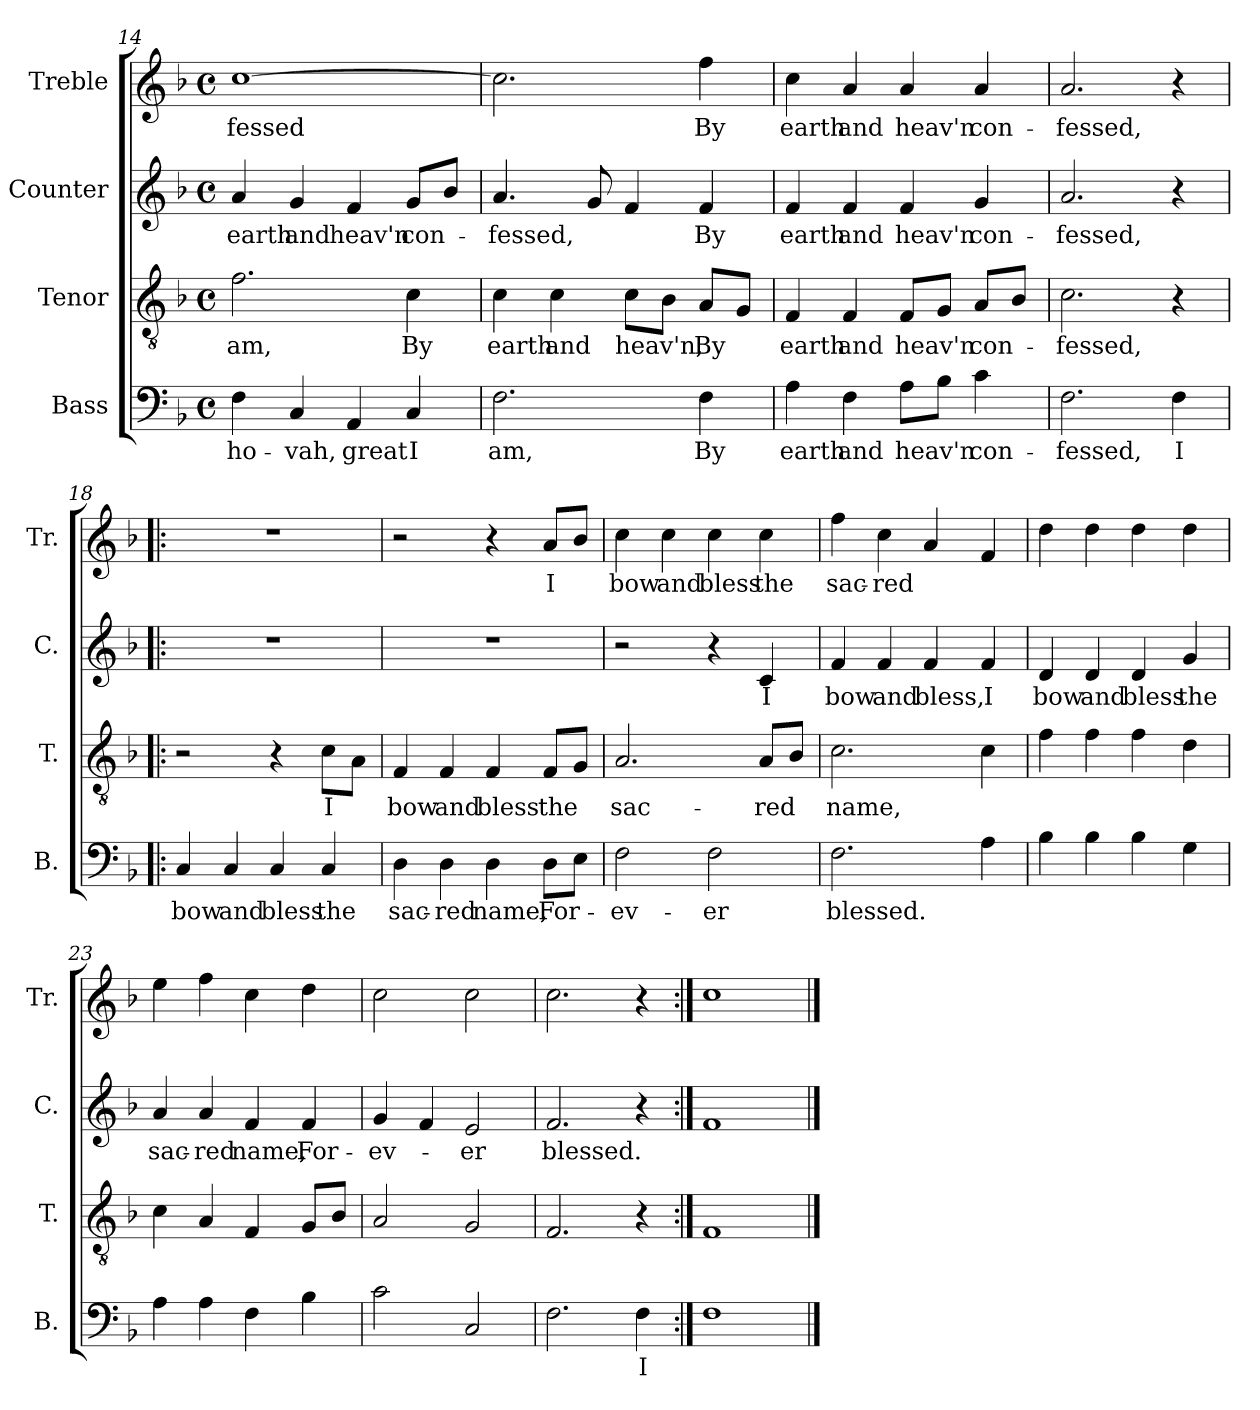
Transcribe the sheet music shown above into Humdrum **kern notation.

**kern	**text	**kern	**text	**kern	**text	**kern	**text
*part4	*part4	*part3	*part3	*part2	*part2	*part1	*part1
*staff4	*staff4	*staff3	*staff3	*staff2	*staff2	*staff1	*staff1
*I"Bass	*	*I"Tenor	*	*I"Counter	*	*I"Treble	*
*I'B.	*	*I'T.	*	*I'C.	*	*I'Tr.	*
*clefF4	*	*clefGv2	*	*clefG2	*	*clefG2	*
*k[b-]	*	*k[b-]	*	*k[b-]	*	*k[b-]	*
*M4/4	*	*M4/4	*	*M4/4	*	*M4/4	*
*met(c)	*	*met(c)	*	*met(c)	*	*met(c)	*
=14	=14	=14	=14	=14	=14	=14	=14
4F\	-ho-	2.f\	am,	4a/	earth	[1cc	-fessed
4C/	-vah,	.	.	4g/	and	.	.
4AA/	great	.	.	4f/	heav'n	.	.
4C/	I	4c\	By	8g/L	con-	.	.
.	.	.	.	8b-/J	.	.	.
!!LO:LB:g=z
=15	=15	=15	=15	=15	=15	=15	=15
2.F\	am,	4c\	earth	4.a/	-fessed,	2.cc\]	.
.	.	4c\	and	.	.	.	.
.	.	.	.	8g/	.	.	.
.	.	8c\L	heav'n,	4f/	.	.	.
.	.	8B-\J	.	.	.	.	.
4F\	By	8A/L	By	4f/	By	4ff\	By
.	.	8G/J	.	.	.	.	.
=16	=16	=16	=16	=16	=16	=16	=16
4A\	earth	4F/	earth	4f/	earth	4cc\	earth
4F\	and	4F/	and	4f/	and	4a/	and
8A\L	heav'n	8F/L	heav'n	4f/	heav'n	4a/	heav'n
8B-\J	.	8G/J	.	.	.	.	.
4c\	con-	8A/L	con-	4g/	con-	4a/	con-
.	.	8B-/J	.	.	.	.	.
=17	=17	=17	=17	=17	=17	=17	=17
2.F\	-fessed,	2.c\	-fessed,	2.a/	-fessed,	2.a/	-fessed,
4F\	I	4r	.	4r	.	4r	.
=18!|:	=18!|:	=18!|:	=18!|:	=18!|:	=18!|:	=18!|:	=18!|:
4C/	bow	2r	.	1r	.	1r	.
4C/	and	.	.	.	.	.	.
4C/	bless	4r	.	.	.	.	.
4C/	the	8c\L	I	.	.	.	.
.	.	8A\J	.	.	.	.	.
=19	=19	=19	=19	=19	=19	=19	=19
4D\	sac-	4F/	bow	1r	.	2r	.
4D\	-red	4F/	and	.	.	.	.
4D\	name,	4F/	bless	.	.	4r	.
8D\L	For-	8F/L	the	.	.	8a/L	I
8E\J	.	8G/J	.	.	.	8b-/J	.
!!LO:LB:g=z
=20	=20	=20	=20	=20	=20	=20	=20
2F\	-ev-	2.A/	sac-	2r	.	4cc\	bow
.	.	.	.	.	.	4cc\	and
2F\	-er	.	.	4r	.	4cc\	bless
.	.	8A/L	-red	4c/	I	4cc\	the
.	.	8B-/J	.	.	.	.	.
=21	=21	=21	=21	=21	=21	=21	=21
2.F\	blessed.	2.c\	name,	4f/	bow	4ff\	sac-
.	.	.	.	4f/	and	4cc\	-red
.	.	.	.	4f/	bless,	4a/	.
4A\	.	4c\	.	4f/	I	4f/	.
=22	=22	=22	=22	=22	=22	=22	=22
4B-\	.	4f\	.	4d/	bow	4dd\	.
4B-\	.	4f\	.	4d/	and	4dd\	.
4B-\	.	4f\	.	4d/	bless	4dd\	.
4G\	.	4d\	.	4g/	the	4dd\	.
=23	=23	=23	=23	=23	=23	=23	=23
4A\	.	4c\	.	4a/	sac-	4ee\	.
4A\	.	4A/	.	4a/	-red	4ff\	.
4F\	.	4F/	.	4f/	name,	4cc\	.
4B-\	.	8G/L	.	4f/	For-	4dd\	.
.	.	8B-/J	.	.	.	.	.
=24	=24	=24	=24	=24	=24	=24	=24
2c\	.	2A/	.	4g/	-ev-	2cc\	.
.	.	.	.	4f/	.	.	.
2C/	.	2G/	.	2e/	-er	2cc\	.
=25	=25	=25	=25	=25	=25	=25	=25
2.F\	.	2.F/	.	2.f/	blessed.	2.cc\	.
4F\	I	4r	.	4r	.	4r	.
=26:|!	=26:|!	=26:|!	=26:|!	=26:|!	=26:|!	=26:|!	=26:|!
1F	.	1F	.	1f	.	1cc	.
==	==	==	==	==	==	==	==
*-	*-	*-	*-	*-	*-	*-	*-
